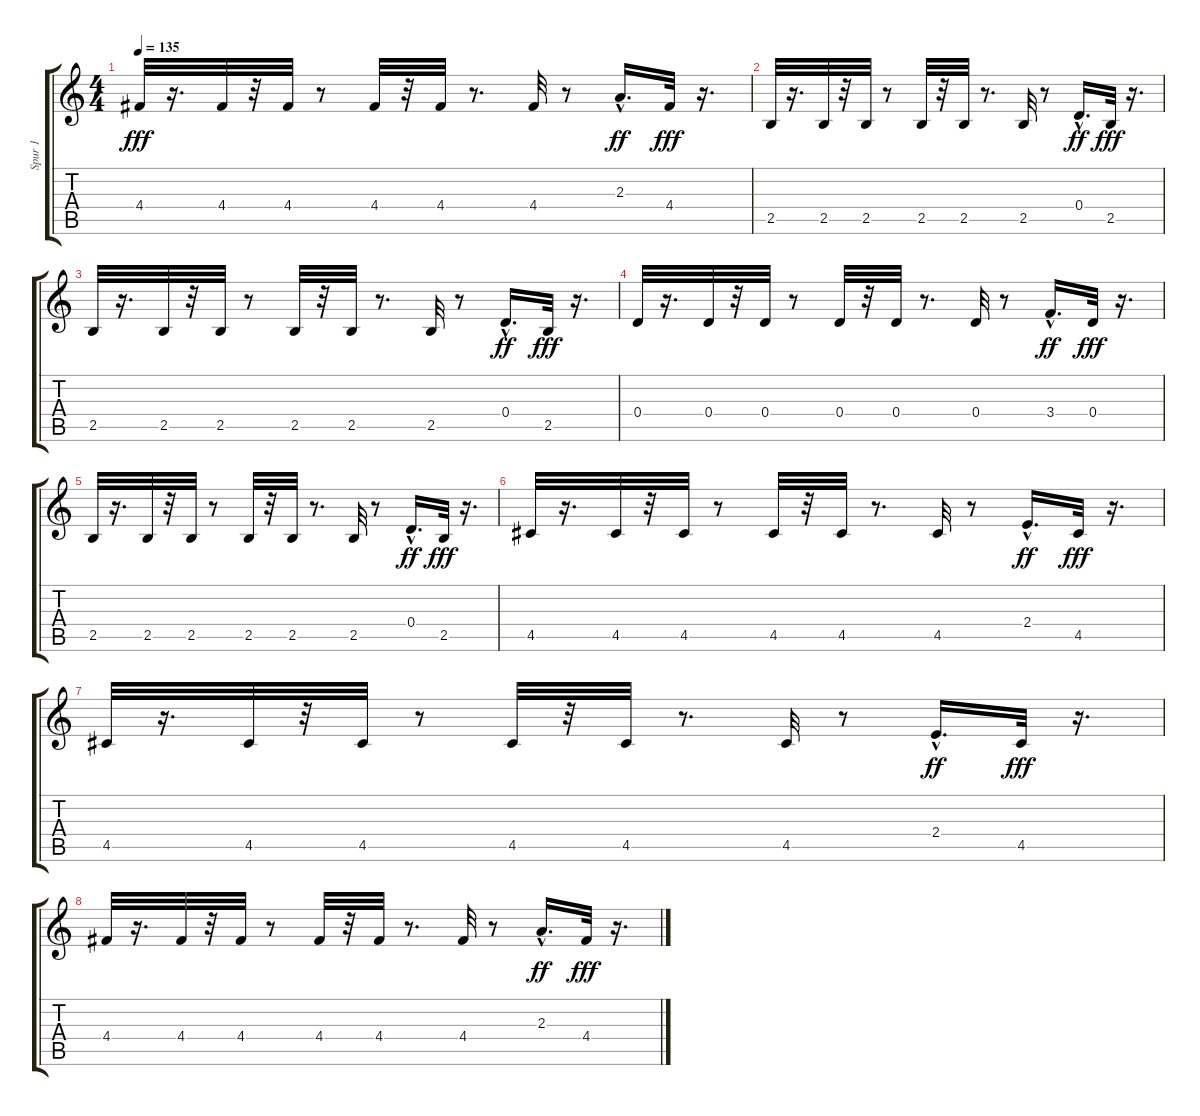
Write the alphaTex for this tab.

\track ("Spur 1" "Spur 1") {instrument electricguitarclean}
\staff {score tabs}
\tuning (E4 B3 G3 D3 A2 E2) {hide}
\ts (4 4)
\tempo 135
\clef g2
\ks c
4.4.32{dy fff} r.16{d} 4.4.32 r.32 4.4.32 r.8 4.4.32 r.32 4.4.32 r.8{d} 4.4.32 r.8 2.3{hac}.16{d dy ff} 4.4.32{dy fff} r.16{d} |
2.5.32 r.16{d} 2.5.32 r.32 2.5.32 r.8 2.5.32 r.32 2.5.32 r.8{d} 2.5.32 r.8 0.4{hac}.16{d dy ff} 2.5.32{dy fff} r.16{d} |
2.5.32 r.16{d} 2.5.32 r.32 2.5.32 r.8 2.5.32 r.32 2.5.32 r.8{d} 2.5.32 r.8 0.4{hac}.16{d dy ff} 2.5.32{dy fff} r.16{d} |
0.4.32 r.16{d} 0.4.32 r.32 0.4.32 r.8 0.4.32 r.32 0.4.32 r.8{d} 0.4.32 r.8 3.4{hac}.16{d dy ff} 0.4.32{dy fff} r.16{d} |
2.5.32 r.16{d} 2.5.32 r.32 2.5.32 r.8 2.5.32 r.32 2.5.32 r.8{d} 2.5.32 r.8 0.4{hac}.16{d dy ff} 2.5.32{dy fff} r.16{d} |
4.5.32 r.16{d} 4.5.32 r.32 4.5.32 r.8 4.5.32 r.32 4.5.32 r.8{d} 4.5.32 r.8 2.4{hac}.16{d dy ff} 4.5.32{dy fff} r.16{d} |
4.5.32 r.16{d} 4.5.32 r.32 4.5.32 r.8 4.5.32 r.32 4.5.32 r.8{d} 4.5.32 r.8 2.4{hac}.16{d dy ff} 4.5.32{dy fff} r.16{d} |
4.4.32 r.16{d} 4.4.32 r.32 4.4.32 r.8 4.4.32 r.32 4.4.32 r.8{d} 4.4.32 r.8 2.3{hac}.16{d dy ff} 4.4.32{dy fff} r.16{d}
